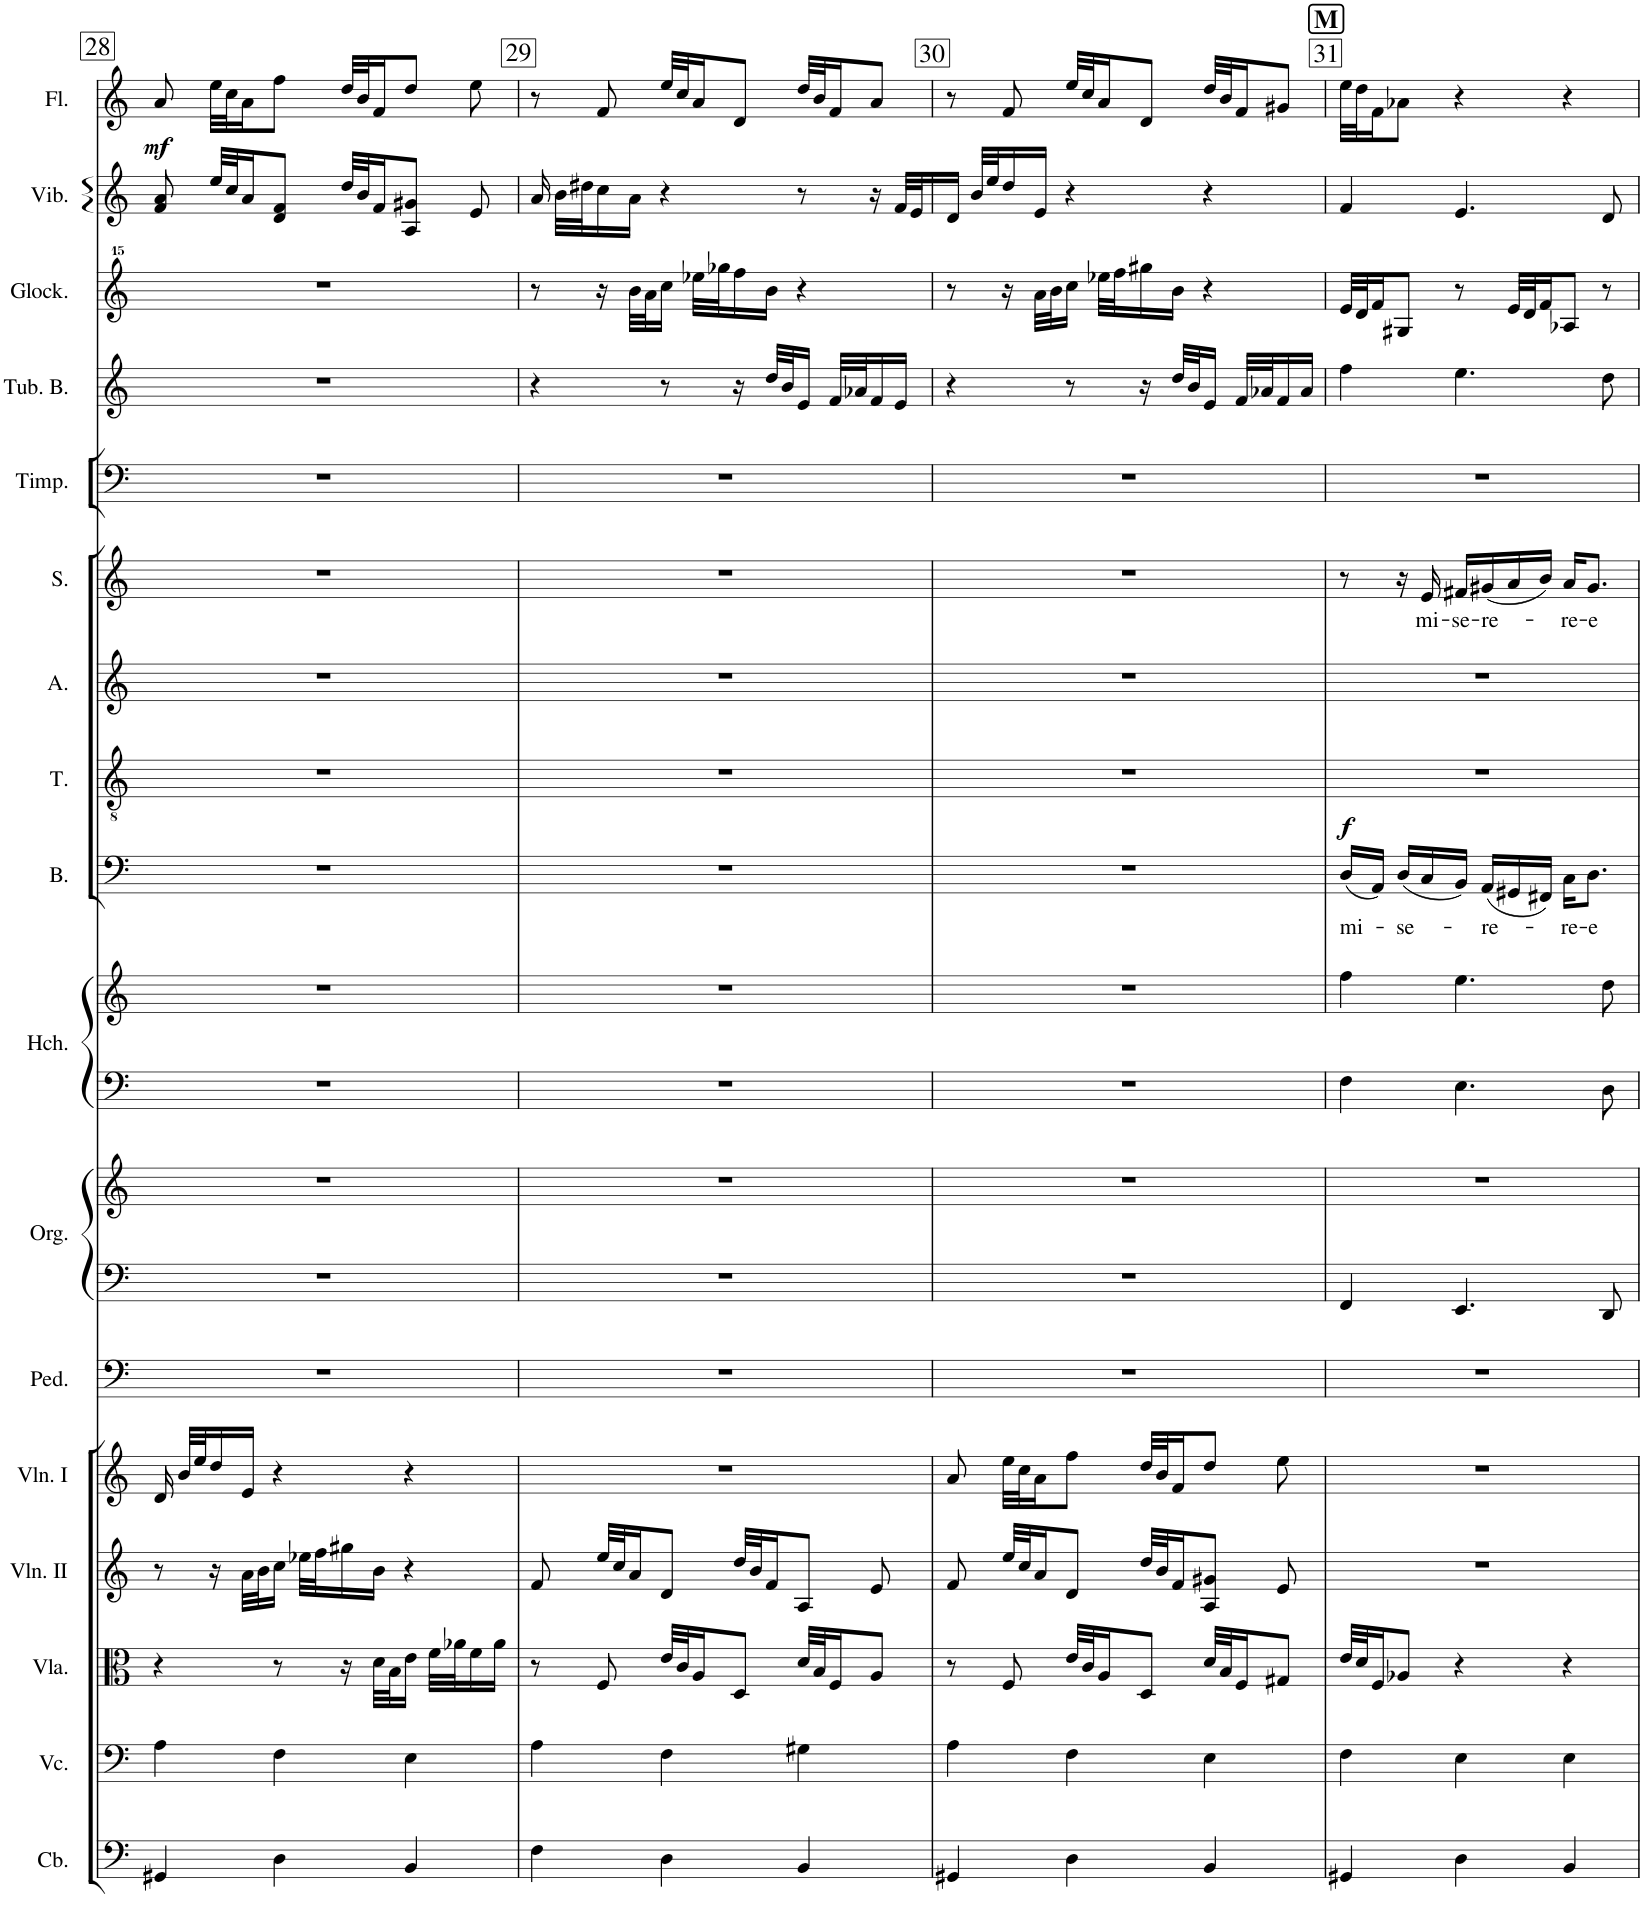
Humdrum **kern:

**kern	**kern	**kern	**kern	**kern	**kern	**kern	**kern	**kern	**kern	**kern	**text	**dynam	**kern	**kern	**kern	**text	**kern	**kern	**kern	**kern	**kern	**dynam
*part17	*part16	*part15	*part14	*part13	*part12	*part11	*part11	*part10	*part10	*part9	*part9	*part9	*part8	*part7	*part6	*part6	*part5	*part4	*part3	*part2	*part1	*part1
*staff19	*staff18	*staff17	*staff16	*staff15	*staff14	*staff13	*staff12	*staff11	*staff10	*staff9	*staff9	*staff9	*staff8	*staff7	*staff6	*staff6	*staff5	*staff4	*staff3	*staff2	*staff1	*staff1
*I"Contrabass	*I"Violoncello	*I"Viola	*I"Violin II	*I"Violin I	*I"Pedals	*I"Organ	*	*I"Harpsichord	*	*I"Bass	*	*	*I"Tenor	*I"Alto	*I"Soprano	*	*I"Timpani	*I"Camp-e	*I"Camp-lli	*I"Vibraphone	*I"Flauto	*
*I'Cb.	*I'Vc.	*I'Vla.	*I'Vln. II	*I'Vln. I	*I'Ped.	*I'Org.	*	*I'Hch.	*	*I'B.	*	*	*I'T.	*I'A.	*I'S.	*	*I'Timp.	*	*	*I'Vib.	*I'Fl.	*
!!LO:PB:g=z
*clefF4	*clefF4	*clefC3	*clefG2	*clefG2	*clefF4	*clefF4	*clefG2	*clefF4	*clefG2	*clefF4	*	*	*clefGv2	*clefG2	*clefG2	*	*clefF4	*clefG2	*clefG^^2	*clefG2	*clefG2	*
*Trd7c12	*	*	*	*	*	*	*	*	*	*	*	*	*	*	*Trd-7c-12	*	*	*	*	*	*	*
*k[]	*k[]	*k[]	*k[]	*k[]	*k[]	*k[]	*k[]	*k[]	*k[]	*k[]	*	*	*k[]	*k[]	*k[]	*	*k[]	*k[]	*k[]	*k[]	*k[]	*
*M3/4	*M3/4	*M3/4	*M3/4	*M3/4	*M3/4	*M3/4	*M3/4	*M3/4	*M3/4	*M3/4	*	*	*M3/4	*M3/4	*M3/4	*	*M3/4	*M3/4	*M3/4	*M3/4	*M3/4	*
=28	=28	=28	=28	=28	=28	=28	=28	=28	=28	=28	=28	=28	=28	=28	=28	=28	=28	=28	=28	=28	=28	=28
!	!	!	!	!	!	!	!	!	!	!	!	!	!	!	!	!	!	!	!	!	!	!LO:DY:b
4GG#X/	4A\	4r	8r	16d/	2.r	2.r	2.r	2.r	2.r	2.r	.	.	2.r	2.r	2.r	.	2.r	2.r	2.r	8f/ 8a/	8a/	mf
.	.	.	.	32b/LLL	.	.	.	.	.	.	.	.	.	.	.	.	.	.	.	.	.	.
.	.	.	.	32ee/J	.	.	.	.	.	.	.	.	.	.	.	.	.	.	.	.	.	.
.	.	.	16r	16dd/	.	.	.	.	.	.	.	.	.	.	.	.	.	.	.	32ee/LLL	32ee\LLL	.
.	.	.	.	.	.	.	.	.	.	.	.	.	.	.	.	.	.	.	.	32cc/J	32cc\J	.
.	.	.	32a\LLL	16e/JJ	.	.	.	.	.	.	.	.	.	.	.	.	.	.	.	16a/J	16a\J	.
.	.	.	32b\J	.	.	.	.	.	.	.	.	.	.	.	.	.	.	.	.	.	.	.
4D\	4F\	8r	16cc\JJ	4r	.	.	.	.	.	.	.	.	.	.	.	.	.	.	.	8d/ 8f/J	8ff\J	.
.	.	.	32ee-X\LLL	.	.	.	.	.	.	.	.	.	.	.	.	.	.	.	.	.	.	.
.	.	.	32ff\J	.	.	.	.	.	.	.	.	.	.	.	.	.	.	.	.	.	.	.
.	.	16r	16gg#X\	.	.	.	.	.	.	.	.	.	.	.	.	.	.	.	.	32dd/LLL	32dd/LLL	.
.	.	.	.	.	.	.	.	.	.	.	.	.	.	.	.	.	.	.	.	32b/J	32b/J	.
.	.	32d\LLL	16b\JJ	.	.	.	.	.	.	.	.	.	.	.	.	.	.	.	.	16f/J	16f/J	.
.	.	32B\J	.	.	.	.	.	.	.	.	.	.	.	.	.	.	.	.	.	.	.	.
4BB/	4E\	16e\JJ	4r	4r	.	.	.	.	.	.	.	.	.	.	.	.	.	.	.	8A/ 8g#X/J	8dd/J	.
.	.	32f\LLL	.	.	.	.	.	.	.	.	.	.	.	.	.	.	.	.	.	.	.	.
.	.	32a-X\J	.	.	.	.	.	.	.	.	.	.	.	.	.	.	.	.	.	.	.	.
.	.	16f\	.	.	.	.	.	.	.	.	.	.	.	.	.	.	.	.	.	8e/	8ee\	.
.	.	16a-\JJ	.	.	.	.	.	.	.	.	.	.	.	.	.	.	.	.	.	.	.	.
=29	=29	=29	=29	=29	=29	=29	=29	=29	=29	=29	=29	=29	=29	=29	=29	=29	=29	=29	=29	=29	=29	=29
4F\	4A\	8r	8f/	2.r	2.r	2.r	2.r	2.r	2.r	2.r	.	.	2.r	2.r	2.r	.	2.r	4r	8r	16a/	8r	.
.	.	.	.	.	.	.	.	.	.	.	.	.	.	.	.	.	.	.	.	32b\LLL	.	.
.	.	.	.	.	.	.	.	.	.	.	.	.	.	.	.	.	.	.	.	32dd#X\J	.	.
.	.	8F/	32ee/LLL	.	.	.	.	.	.	.	.	.	.	.	.	.	.	.	16r	16cc\	8f/	.
.	.	.	32cc/J	.	.	.	.	.	.	.	.	.	.	.	.	.	.	.	.	.	.	.
.	.	.	16a/J	.	.	.	.	.	.	.	.	.	.	.	.	.	.	.	32bbb\LLL	16a\JJ	.	.
.	.	.	.	.	.	.	.	.	.	.	.	.	.	.	.	.	.	.	32aaa\J	.	.	.
4D\	4F\	32e/LLL	8d/J	.	.	.	.	.	.	.	.	.	.	.	.	.	.	8r	16cccc\JJ	4r	32ee/LLL	.
.	.	32c/J	.	.	.	.	.	.	.	.	.	.	.	.	.	.	.	.	.	.	32cc/J	.
.	.	16A/J	.	.	.	.	.	.	.	.	.	.	.	.	.	.	.	.	32eeee-X\LLL	.	16a/J	.
.	.	.	.	.	.	.	.	.	.	.	.	.	.	.	.	.	.	.	32gggg-X\J	.	.	.
.	.	8D/J	32dd/LLL	.	.	.	.	.	.	.	.	.	.	.	.	.	.	16r	16ffff\	.	8d/J	.
.	.	.	32b/J	.	.	.	.	.	.	.	.	.	.	.	.	.	.	.	.	.	.	.
.	.	.	16f/J	.	.	.	.	.	.	.	.	.	.	.	.	.	.	32dd/LLL	16bbb\JJ	.	.	.
.	.	.	.	.	.	.	.	.	.	.	.	.	.	.	.	.	.	32b/J	.	.	.	.
4BB/	4G#X\	32d/LLL	8A/J	.	.	.	.	.	.	.	.	.	.	.	.	.	.	16e/JJ	4r	8r	32dd/LLL	.
.	.	32B/J	.	.	.	.	.	.	.	.	.	.	.	.	.	.	.	.	.	.	32b/J	.
.	.	16F/J	.	.	.	.	.	.	.	.	.	.	.	.	.	.	.	32f/LLL	.	.	16f/J	.
.	.	.	.	.	.	.	.	.	.	.	.	.	.	.	.	.	.	32a-X/J	.	.	.	.
.	.	8A/J	8e/	.	.	.	.	.	.	.	.	.	.	.	.	.	.	16f/	.	16r	8a/J	.
.	.	.	.	.	.	.	.	.	.	.	.	.	.	.	.	.	.	16e/JJ	.	32f/LLL	.	.
.	.	.	.	.	.	.	.	.	.	.	.	.	.	.	.	.	.	.	.	32e/J	.	.
=30	=30	=30	=30	=30	=30	=30	=30	=30	=30	=30	=30	=30	=30	=30	=30	=30	=30	=30	=30	=30	=30	=30
4GG#X/	4A\	8r	8f/	8a/	2.r	2.r	2.r	2.r	2.r	2.r	.	.	2.r	2.r	2.r	.	2.r	4r	8r	16d/JJ	8r	.
.	.	.	.	.	.	.	.	.	.	.	.	.	.	.	.	.	.	.	.	32b/LLL	.	.
.	.	.	.	.	.	.	.	.	.	.	.	.	.	.	.	.	.	.	.	32ee/J	.	.
.	.	8F/	32ee/LLL	32ee\LLL	.	.	.	.	.	.	.	.	.	.	.	.	.	.	16r	16dd/	8f/	.
.	.	.	32cc/J	32cc\J	.	.	.	.	.	.	.	.	.	.	.	.	.	.	.	.	.	.
.	.	.	16a/J	16a\J	.	.	.	.	.	.	.	.	.	.	.	.	.	.	32aaa\LLL	16e/JJ	.	.
.	.	.	.	.	.	.	.	.	.	.	.	.	.	.	.	.	.	.	32bbb\J	.	.	.
4D\	4F\	32e/LLL	8d/J	8ff\J	.	.	.	.	.	.	.	.	.	.	.	.	.	8r	16cccc\JJ	4r	32ee/LLL	.
.	.	32c/J	.	.	.	.	.	.	.	.	.	.	.	.	.	.	.	.	.	.	32cc/J	.
.	.	16A/J	.	.	.	.	.	.	.	.	.	.	.	.	.	.	.	.	32eeee-X\LLL	.	16a/J	.
.	.	.	.	.	.	.	.	.	.	.	.	.	.	.	.	.	.	.	32ffff\J	.	.	.
.	.	8D/J	32dd/LLL	32dd/LLL	.	.	.	.	.	.	.	.	.	.	.	.	.	16r	16gggg#X\	.	8d/J	.
.	.	.	32b/J	32b/J	.	.	.	.	.	.	.	.	.	.	.	.	.	.	.	.	.	.
.	.	.	16f/J	16f/J	.	.	.	.	.	.	.	.	.	.	.	.	.	32dd/LLL	16bbb\JJ	.	.	.
.	.	.	.	.	.	.	.	.	.	.	.	.	.	.	.	.	.	32b/J	.	.	.	.
4BB/	4E\	32d/LLL	8A/ 8g#X/J	8dd/J	.	.	.	.	.	.	.	.	.	.	.	.	.	16e/JJ	4r	4r	32dd/LLL	.
.	.	32B/J	.	.	.	.	.	.	.	.	.	.	.	.	.	.	.	.	.	.	32b/J	.
.	.	16F/J	.	.	.	.	.	.	.	.	.	.	.	.	.	.	.	32f/LLL	.	.	16f/J	.
.	.	.	.	.	.	.	.	.	.	.	.	.	.	.	.	.	.	32a-X/J	.	.	.	.
.	.	8G#X/J	8e/	8ee\	.	.	.	.	.	.	.	.	.	.	.	.	.	16f/	.	.	8g#X/J	.
.	.	.	.	.	.	.	.	.	.	.	.	.	.	.	.	.	.	16a-/JJ	.	.	.	.
!!LO:REH:place=s1:a:B:cj:fs=14:t=M
=31	=31	=31	=31	=31	=31	=31	=31	=31	=31	=31	=31	=31	=31	=31	=31	=31	=31	=31	=31	=31	=31	=31
!	!	!	!	!	!	!	!	!	!	!	!LO:LY:b	!LO:DY:a	!	!	!	!	!	!	!	!	!	!
4GG#X/	4F\	32e/LLL	2.r	2.r	2.r	4FF/	2.r	4F\	4ff\	(16D/LL	mi-	f	2.r	2.r	8r	.	2.r	4ff\	32eee/LLL	4f/	32ee\LLL	.
.	.	32d/J	.	.	.	.	.	.	.	.	.	.	.	.	.	.	.	.	32ddd/J	.	32dd\J	.
.	.	16F/J	.	.	.	.	.	.	.	16AA/JJ)	.	.	.	.	.	.	.	.	16fff/J	.	16f\J	.
!	!	!	!	!	!	!	!	!	!	!	!LO:LY:b	!	!	!	!	!	!	!	!	!	!	!
.	.	8A-X/J	.	.	.	.	.	.	.	(16D/LL	-se-	.	.	.	16r	.	.	.	8gg#X/J	.	8a-X\J	.
!	!	!	!	!	!	!	!	!	!	!	!	!	!	!	!	!LO:LY:b	!	!	!	!	!	!
.	.	.	.	.	.	.	.	.	.	16C/	.	.	.	.	16e/	mi-	.	.	.	.	.	.
!	!	!	!	!	!	!	!	!	!	!	!	!	!	!	!	!LO:LY:b	!	!	!	!	!	!
4D\	4E\	4r	.	.	.	4.EE/	.	4.E\	4.ee\	16BB/JJ)	.	.	.	.	16f#X/LL	-se-	.	4.ee\	8r	4.e/	4r	.
!	!	!	!	!	!	!	!	!	!	!	!LO:LY:b	!	!	!	!	!LO:LY:b	!	!	!	!	!	!
.	.	.	.	.	.	.	.	.	.	(16AA/LL	-re-	.	.	.	(16g#X/	-re-	.	.	.	.	.	.
.	.	.	.	.	.	.	.	.	.	16GG#X/	.	.	.	.	16a/	.	.	.	32eee/LLL	.	.	.
.	.	.	.	.	.	.	.	.	.	.	.	.	.	.	.	.	.	.	32ddd/J	.	.	.
.	.	.	.	.	.	.	.	.	.	16FF#X/JJ)	.	.	.	.	16b/JJ)	.	.	.	16fff/J	.	.	.
!	!	!	!	!	!	!	!	!	!	!	!LO:LY:b	!	!	!	!	!LO:LY:b	!	!	!	!	!	!
4BB/	4E\	4r	.	.	.	.	.	.	.	16C\KL	-re-	.	.	.	16a/KL	-re-	.	.	8aa-X/J	.	4r	.
!	!	!	!	!	!	!	!	!	!	!	!LO:LY:b	!	!	!	!	!LO:LY:b	!	!	!	!	!	!
.	.	.	.	.	.	.	.	.	.	8.D\J	-e	.	.	.	8.g#/J	-e	.	.	.	.	.	.
.	.	.	.	.	.	8DD/	.	8D\	8dd\	.	.	.	.	.	.	.	.	8dd\	8r	8d/	.	.
=	=	=	=	=	=	=	=	=	=	=	=	=	=	=	=	=	=	=	=	=	=	=
*-	*-	*-	*-	*-	*-	*-	*-	*-	*-	*-	*-	*-	*-	*-	*-	*-	*-	*-	*-	*-	*-	*-
